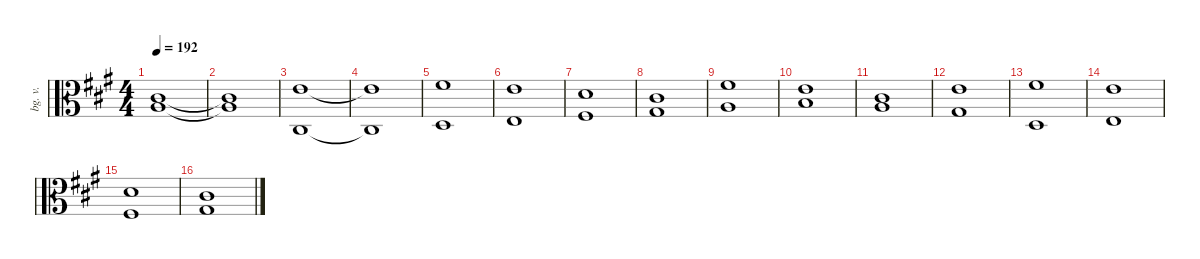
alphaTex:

\defaultSystemsLayout 4
\hideDynamics
\bracketExtendMode nobrackets
\otherSystemsTrackNameOrientation horizontal
\track ("Background Vocal" "bg. v.") {instrument viola}
\staff {score}
\tuning (A4 D4 G3 C3)
\ts (4 4)
\tempo 192
\clef c3
\ks a
(6.3{acc #} 9.4{acc forcenatural}).1{dy mf beam Up} |
(6.3{t acc #} 9.4{t acc forcenatural}).1{beam Up} |
(9.3{acc forcenatural} 1.4{acc #}).1{beam Up} |
(9.3{t acc forcenatural} 1.4{t acc #}).1{beam Up} |
(11.3{acc #} 2.4{acc forcenatural}).1{beam Up} |
(9.3{acc forcenatural} 4.4{acc forcenatural}).1{beam Up} |
(7.3{acc forcenatural} 6.4{acc #}).1{beam Up} |
(6.3{acc #} 8.4{acc #}).1{beam Up} |
(11.3{acc #} 9.4{acc forcenatural}).1{beam Down} |
(9.3{acc forcenatural} 11.4{acc forcenatural}).1{beam Down} |
(6.3{acc #} 9.4{acc forcenatural}).1{beam Up} |
(9.3{acc forcenatural} 8.4{acc #}).1{beam Up} |
(11.3{acc #} 2.4{acc forcenatural}).1{beam Up} |
(9.3{acc forcenatural} 4.4{acc forcenatural}).1{beam Up} |
(7.3{acc forcenatural} 6.4{acc #}).1{beam Up} |
(6.3{acc #} 8.4{acc #}).1{beam Up}
